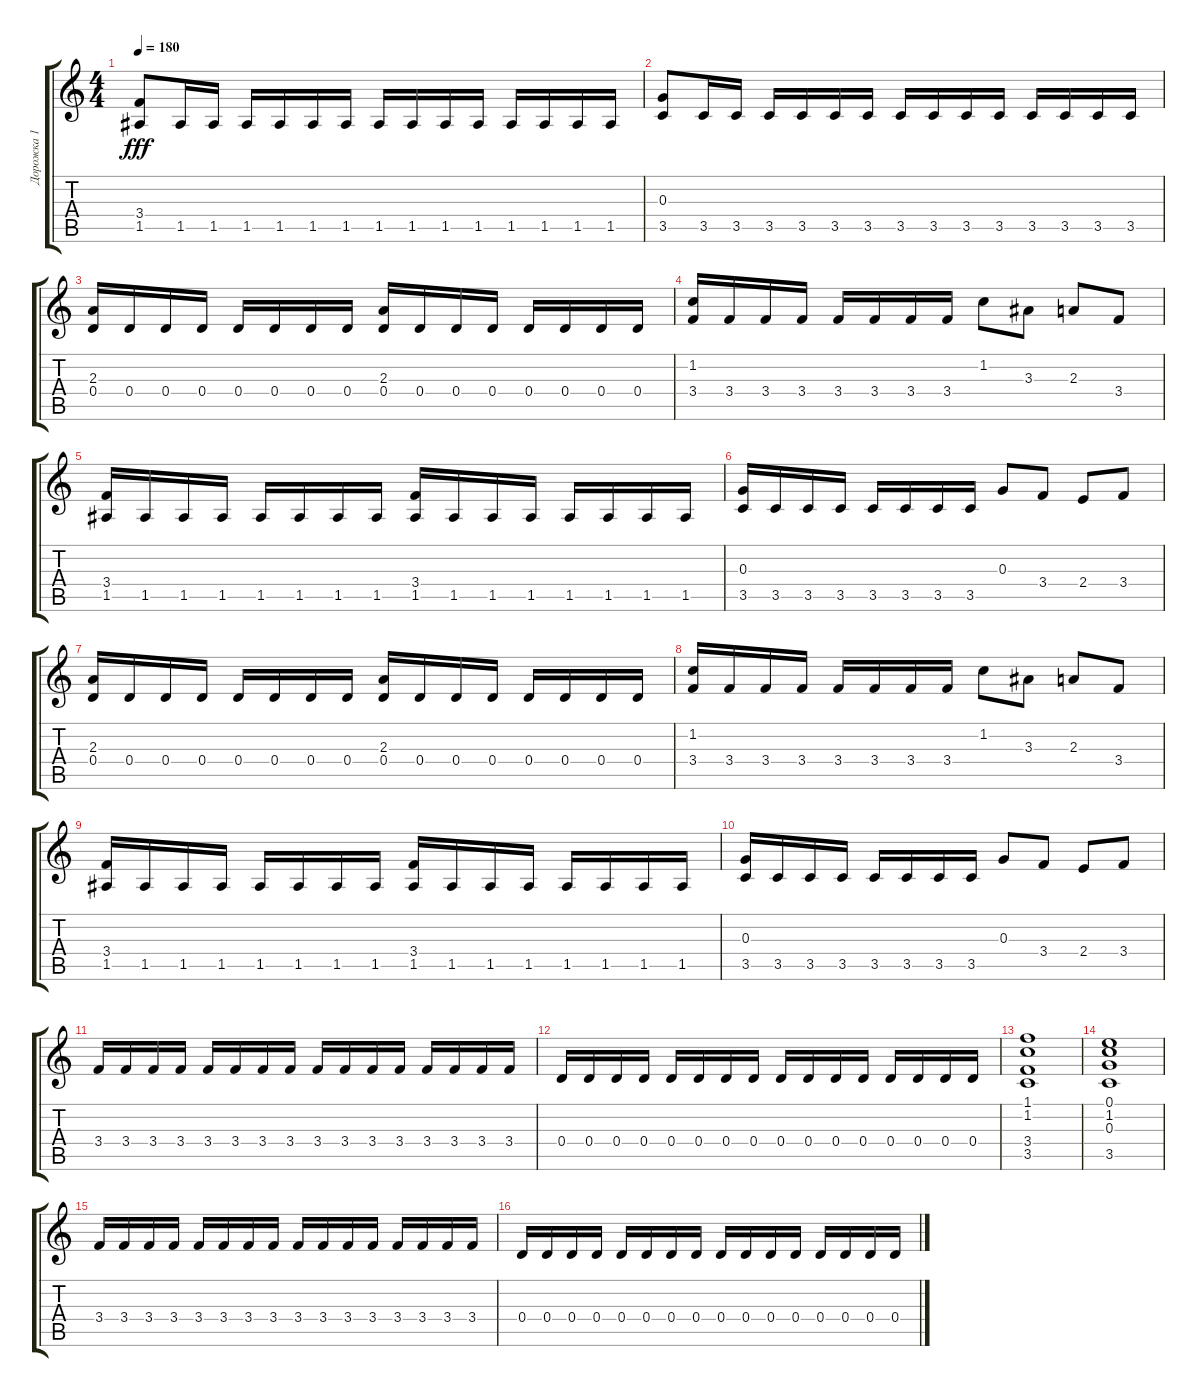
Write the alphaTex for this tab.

\track ("Дорожка 1" "Дорожка 1") {instrument distortionguitar}
\staff {score tabs}
\tuning (E4 B3 G3 D3 A2 E2) {hide}
\ts (4 4)
\tempo 180
\clef g2
\ks c
(3.4 1.5).8{dy fff} 1.5.16 1.5.16 1.5.16 1.5.16 1.5.16 1.5.16 1.5.16 1.5.16 1.5.16 1.5.16 1.5.16 1.5.16 1.5.16 1.5.16 |
(0.3 3.5).8 3.5.16 3.5.16 3.5.16 3.5.16 3.5.16 3.5.16 3.5.16 3.5.16 3.5.16 3.5.16 3.5.16 3.5.16 3.5.16 3.5.16 |
(2.3 0.4).16 0.4.16 0.4.16 0.4.16 0.4.16 0.4.16 0.4.16 0.4.16 (2.3 0.4).16 0.4.16 0.4.16 0.4.16 0.4.16 0.4.16 0.4.16 0.4.16 |
(1.2 3.4).16 3.4.16 3.4.16 3.4.16 3.4.16 3.4.16 3.4.16 3.4.16 1.2.8 3.3.8 2.3.8 3.4.8 |
(3.4 1.5).16 1.5.16 1.5.16 1.5.16 1.5.16 1.5.16 1.5.16 1.5.16 (3.4 1.5).16 1.5.16 1.5.16 1.5.16 1.5.16 1.5.16 1.5.16 1.5.16 |
(0.3 3.5).16 3.5.16 3.5.16 3.5.16 3.5.16 3.5.16 3.5.16 3.5.16 0.3.8 3.4.8 2.4.8 3.4.8 |
(2.3 0.4).16 0.4.16 0.4.16 0.4.16 0.4.16 0.4.16 0.4.16 0.4.16 (2.3 0.4).16 0.4.16 0.4.16 0.4.16 0.4.16 0.4.16 0.4.16 0.4.16 |
(1.2 3.4).16 3.4.16 3.4.16 3.4.16 3.4.16 3.4.16 3.4.16 3.4.16 1.2.8 3.3.8 2.3.8 3.4.8 |
(3.4 1.5).16 1.5.16 1.5.16 1.5.16 1.5.16 1.5.16 1.5.16 1.5.16 (3.4 1.5).16 1.5.16 1.5.16 1.5.16 1.5.16 1.5.16 1.5.16 1.5.16 |
(0.3 3.5).16 3.5.16 3.5.16 3.5.16 3.5.16 3.5.16 3.5.16 3.5.16 0.3.8 3.4.8 2.4.8 3.4.8 |
3.4.16 3.4.16 3.4.16 3.4.16 3.4.16 3.4.16 3.4.16 3.4.16 3.4.16 3.4.16 3.4.16 3.4.16 3.4.16 3.4.16 3.4.16 3.4.16 |
0.4.16 0.4.16 0.4.16 0.4.16 0.4.16 0.4.16 0.4.16 0.4.16 0.4.16 0.4.16 0.4.16 0.4.16 0.4.16 0.4.16 0.4.16 0.4.16 |
(1.1 1.2 3.4 3.5).1 |
(0.1 1.2 0.3 3.5).1 |
3.4.16 3.4.16 3.4.16 3.4.16 3.4.16 3.4.16 3.4.16 3.4.16 3.4.16 3.4.16 3.4.16 3.4.16 3.4.16 3.4.16 3.4.16 3.4.16 |
0.4.16 0.4.16 0.4.16 0.4.16 0.4.16 0.4.16 0.4.16 0.4.16 0.4.16 0.4.16 0.4.16 0.4.16 0.4.16 0.4.16 0.4.16 0.4.16
